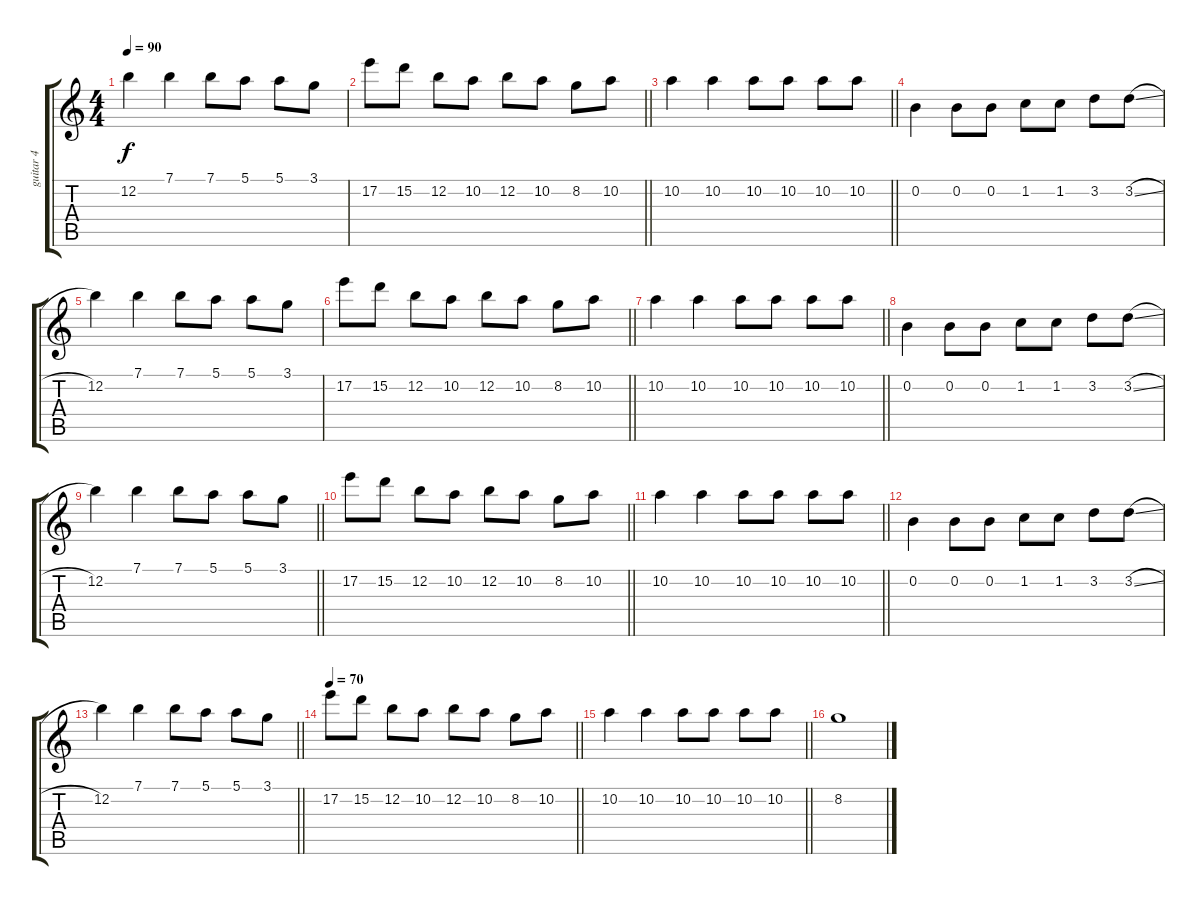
\track ("guitar 4" "guitar 4") {instrument electricguitarjazz}
\staff {score tabs}
\tuning (E4 B3 G3 D3 A2 E2) {hide}
\ts (4 4)
\tempo 90
\clef g2
\ks c
12.2.4{dy f} 7.1.4 7.1.8 5.1.8 5.1.8 3.1.8 |
\barLineRight lightlight
17.2.8 15.2.8 12.2.8 10.2.8 12.2.8 10.2.8 8.2.8 10.2.8 |
\barLineRight lightlight
10.2.4 10.2.4 10.2.8 10.2.8 10.2.8 10.2.8 |
0.2.4 0.2.8 0.2.8 1.2.8 1.2.8 3.2.8 3.2{sl}.8 |
12.2.4 7.1.4 7.1.8 5.1.8 5.1.8 3.1.8 |
\barLineRight lightlight
17.2.8 15.2.8 12.2.8 10.2.8 12.2.8 10.2.8 8.2.8 10.2.8 |
\barLineRight lightlight
10.2.4 10.2.4 10.2.8 10.2.8 10.2.8 10.2.8 |
0.2.4 0.2.8 0.2.8 1.2.8 1.2.8 3.2.8 3.2{sl}.8 |
\barLineRight lightlight
12.2.4 7.1.4 7.1.8 5.1.8 5.1.8 3.1.8 |
\barLineRight lightlight
17.2.8 15.2.8 12.2.8 10.2.8 12.2.8 10.2.8 8.2.8 10.2.8 |
\barLineRight lightlight
10.2.4 10.2.4 10.2.8 10.2.8 10.2.8 10.2.8 |
0.2.4 0.2.8 0.2.8 1.2.8 1.2.8 3.2.8 3.2{sl}.8 |
\barLineRight lightlight
12.2.4 7.1.4 7.1.8 5.1.8 5.1.8 3.1.8 |
\tempo 70
\barLineRight lightlight
17.2.8 15.2.8 12.2.8 10.2.8 12.2.8 10.2.8 8.2.8 10.2.8 |
\barLineRight lightlight
10.2.4 10.2.4 10.2.8 10.2.8 10.2.8 10.2.8 |
8.2.1
